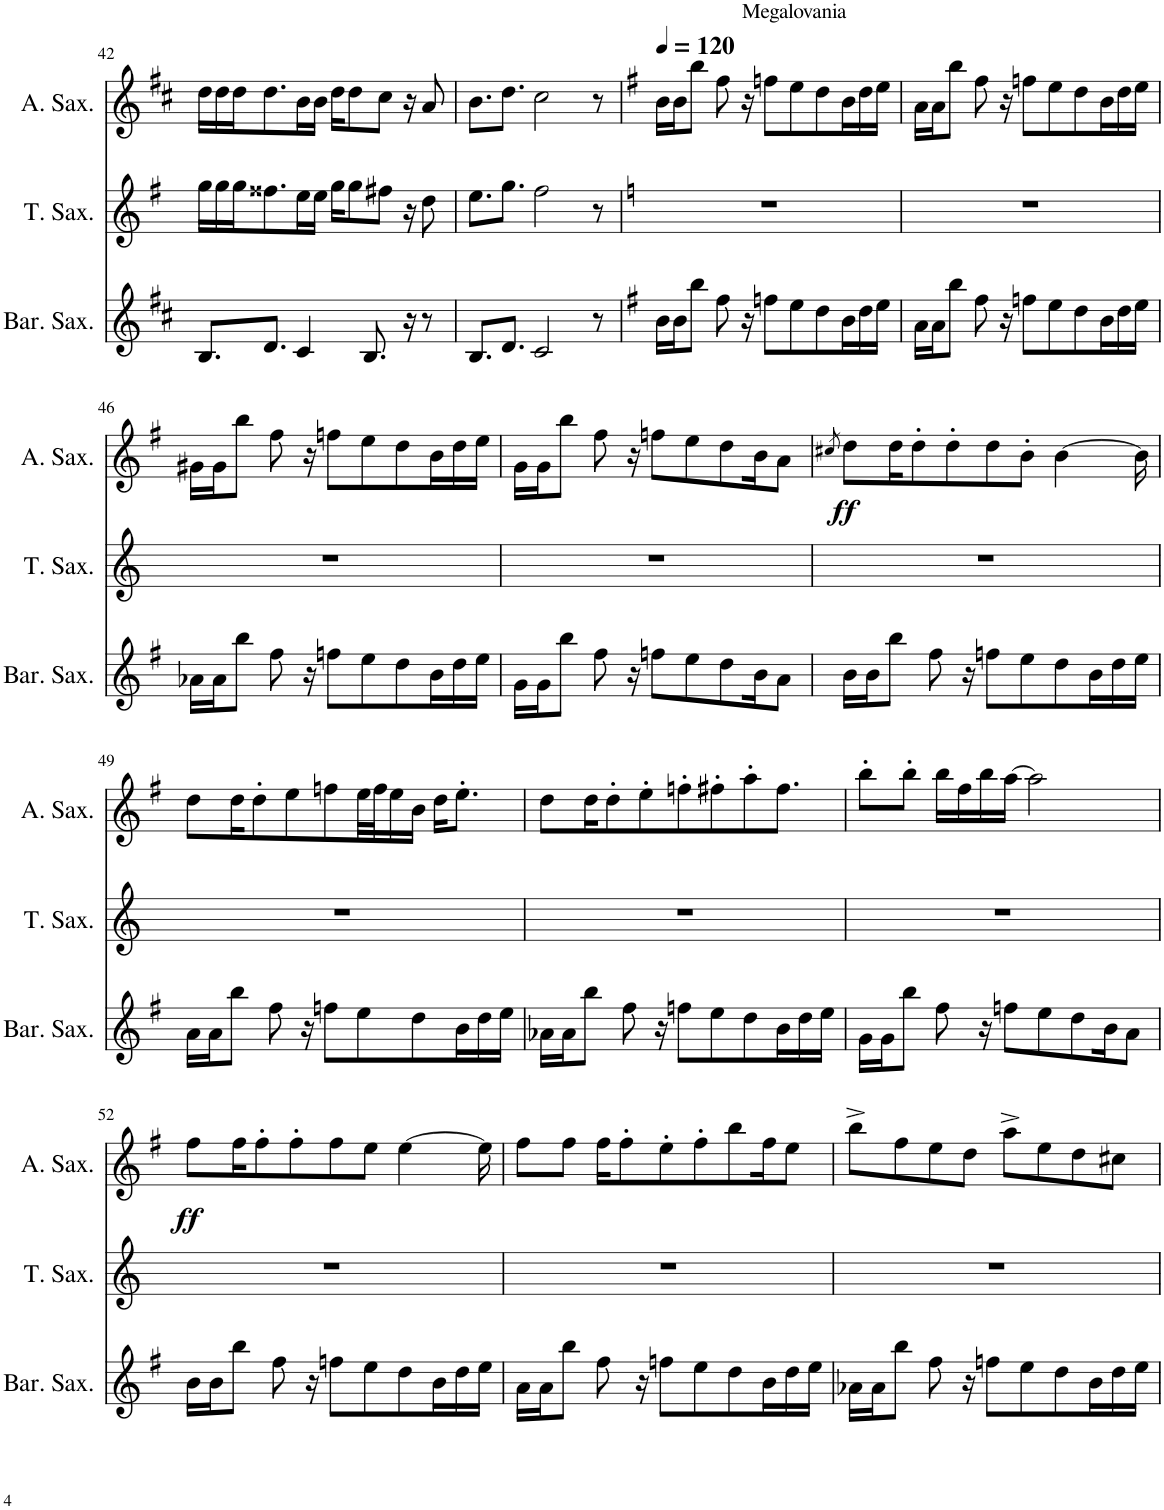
**kern	**kern	**kern	**dynam
*part3	*part2	*part1	*part1
*staff3	*staff2	*staff1	*staff1
*I"Baritone Saxophone	*I"Tenor Saxophone	*I"Alto Saxophone	*
*I'Bar. Sax.	*I'T. Sax.	*I'A. Sax.	*
!!LO:PB:g=z
*clefG2	*clefG2	*clefG2	*
*Trd12c21	*Trd8c14	*Trd5c9	*
*k[f#c#]	*k[f#]	*k[f#c#]	*
*M4/4	*M4/4	*M4/4	*
=42	=42	=42	=42
8.B/L	16gg\LL	16dd\LL	.
.	16gg\	16dd\	.
.	16gg\J	16dd\J	.
8.d/J	8.ff##X\	8.dd\	.
4c#/	16ee\L	16b\L	.
.	16ee\JJ	16b\JJ	.
.	16gg\KL	16dd\KL	.
.	8gg\	8dd\	.
8.B/	.	.	.
.	8ff#X\J	8cc#\J	.
16r	16r	16r	.
8r	8dd\	8a/	.
=43	=43	=43	=43
8.B/L	8.ee\L	8.b\L	.
8.d/J	8.gg\J	8.dd\J	.
2c#/	2ff#\	2cc#\	.
8r	8r	8r	.
=44	=44	=44	=44
*k[f#]	*k[]	*k[f#]	*
*	*	*MM120	*
!	!	!LO:TX:a:t=Megalovania	!
16b\LL	1r	16b\LL	.
16b\J	.	16b\J	.
8bb\J	.	8bb\J	.
8ff#\	.	8ff#\	.
16r	.	16r	.
8ffn\L	.	8ffn\L	.
8ee\	.	8ee\	.
8dd\	.	8dd\	.
16b\L	.	16b\L	.
16dd\	.	16dd\	.
16ee\JJ	.	16ee\JJ	.
=45	=45	=45	=45
16a\LL	1r	16a\LL	.
16a\J	.	16a\J	.
8bb\J	.	8bb\J	.
8ff#\	.	8ff#\	.
16r	.	16r	.
8ffn\L	.	8ffn\L	.
8ee\	.	8ee\	.
8dd\	.	8dd\	.
16b\L	.	16b\L	.
16dd\	.	16dd\	.
16ee\JJ	.	16ee\JJ	.
!!LO:LB:g=z
=46	=46	=46	=46
16a-X\LL	1r	16g#X\LL	.
16a-\J	.	16g#\J	.
8bb\J	.	8bb\J	.
8ff#\	.	8ff#\	.
16r	.	16r	.
8ffn\L	.	8ffn\L	.
8ee\	.	8ee\	.
8dd\	.	8dd\	.
16b\L	.	16b\L	.
16dd\	.	16dd\	.
16ee\JJ	.	16ee\JJ	.
=47	=47	=47	=47
16g\LL	1r	16g\LL	.
16g\J	.	16g\J	.
8bb\J	.	8bb\J	.
8ff#\	.	8ff#\	.
16r	.	16r	.
8ffn\L	.	8ffn\L	.
8ee\	.	8ee\	.
8dd\	.	8dd\	.
16b\K	.	16b\K	.
8a\J	.	8a\J	.
=48	=48	=48	=48
.	.	8qcc#X/	.
!	!	!	!LO:DY:b
16b\LL	1r	8dd\L	ff
16b\J	.	.	.
8bb\J	.	16dd\K	.
.	.	8dd'\	.
8ff#\	.	.	.
.	.	8dd'\	.
16r	.	.	.
8ffn\L	.	8dd\	.
8ee\	.	8b'\J	.
8dd\	.	[4b\	.
16b\L	.	.	.
16dd\	.	.	.
16ee\JJ	.	16b\]	.
!!LO:LB:g=z
=49	=49	=49	=49
16a\LL	1r	8dd\L	.
16a\J	.	.	.
8bb\J	.	16dd\K	.
.	.	8dd'\	.
8ff#\	.	.	.
.	.	8ee\	.
16r	.	.	.
8ffn\L	.	8ffn\	.
8ee\	.	32ee\LL	.
.	.	32ff\J	.
.	.	16ee\	.
8dd\	.	16b\JJ	.
.	.	16dd\KL	.
16b\L	.	8.ee'\J	.
16dd\	.	.	.
16ee\JJ	.	.	.
=50	=50	=50	=50
16a-X\LL	1r	8dd\L	.
16a-\J	.	.	.
8bb\J	.	16dd\K	.
.	.	8dd'\	.
8ff#\	.	.	.
.	.	8ee'\	.
16r	.	.	.
8ffn\L	.	8ffn'\	.
8ee\	.	8ff#X'\	.
8dd\	.	8aa'\	.
16b\L	.	8.ff#\J	.
16dd\	.	.	.
16ee\JJ	.	.	.
=51	=51	=51	=51
16g\LL	1r	8bb'\L	.
16g\J	.	.	.
8bb\J	.	8bb'\J	.
8ff#\	.	16bb\LL	.
.	.	16ff#\	.
16r	.	16bb\	.
8ffn\L	.	[16aa\JJ	.
.	.	2aa\]	.
8ee\	.	.	.
8dd\	.	.	.
16b\K	.	.	.
8a\J	.	.	.
!!LO:LB:g=z
=52	=52	=52	=52
!	!	!	!LO:DY:b
16b\LL	1r	8ff#\L	ff
16b\J	.	.	.
8bb\J	.	16ff#\K	.
.	.	8ff#'\	.
8ff#\	.	.	.
.	.	8ff#'\	.
16r	.	.	.
8ffn\L	.	8ff#\	.
8ee\	.	8ee\J	.
8dd\	.	[4ee\	.
16b\L	.	.	.
16dd\	.	.	.
16ee\JJ	.	16ee\]	.
=53	=53	=53	=53
16a\LL	1r	8ff#\L	.
16a\J	.	.	.
8bb\J	.	8ff#\J	.
8ff#\	.	16ff#\KL	.
.	.	8ff#'\	.
16r	.	.	.
8ffn\L	.	8ee'\	.
8ee\	.	8ff#'\	.
8dd\	.	8bb\	.
16b\L	.	16ff#\K	.
16dd\	.	8ee\J	.
16ee\JJ	.	.	.
=54	=54	=54	=54
16a-X\LL	1r	8bb^\L	.
16a-\J	.	.	.
8bb\J	.	8ff#\	.
8ff#\	.	8ee\	.
16r	.	8dd\J	.
8ffn\L	.	.	.
.	.	8aa^\L	.
8ee\	.	.	.
.	.	8ee\	.
8dd\	.	.	.
.	.	8dd\	.
16b\L	.	.	.
16dd\	.	8cc#X\J	.
16ee\JJ	.	.	.
=	=	=	=
*-	*-	*-	*-
